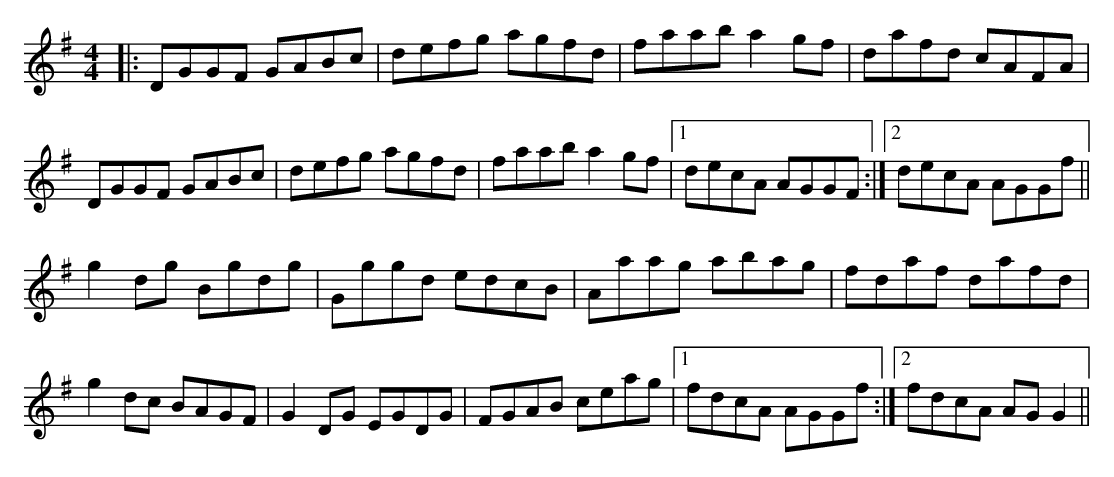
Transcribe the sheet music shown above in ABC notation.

X:1
M:4/4
K:G
|:DGGF GABc|defg agfd|faab a2 gf|dafd cAFA|
DGGF GABc|defg agfd|faab a2 gf|1 decA AGGF:|2 decA AGGf||
g2 dg Bgdg|Gggd edcB|Aaag abag|fdaf dafd|
g2 dc BAGF|G2 DG EGDG|FGAB ceag|1 fdcA AGGf:|2 fdcA AG G2||
